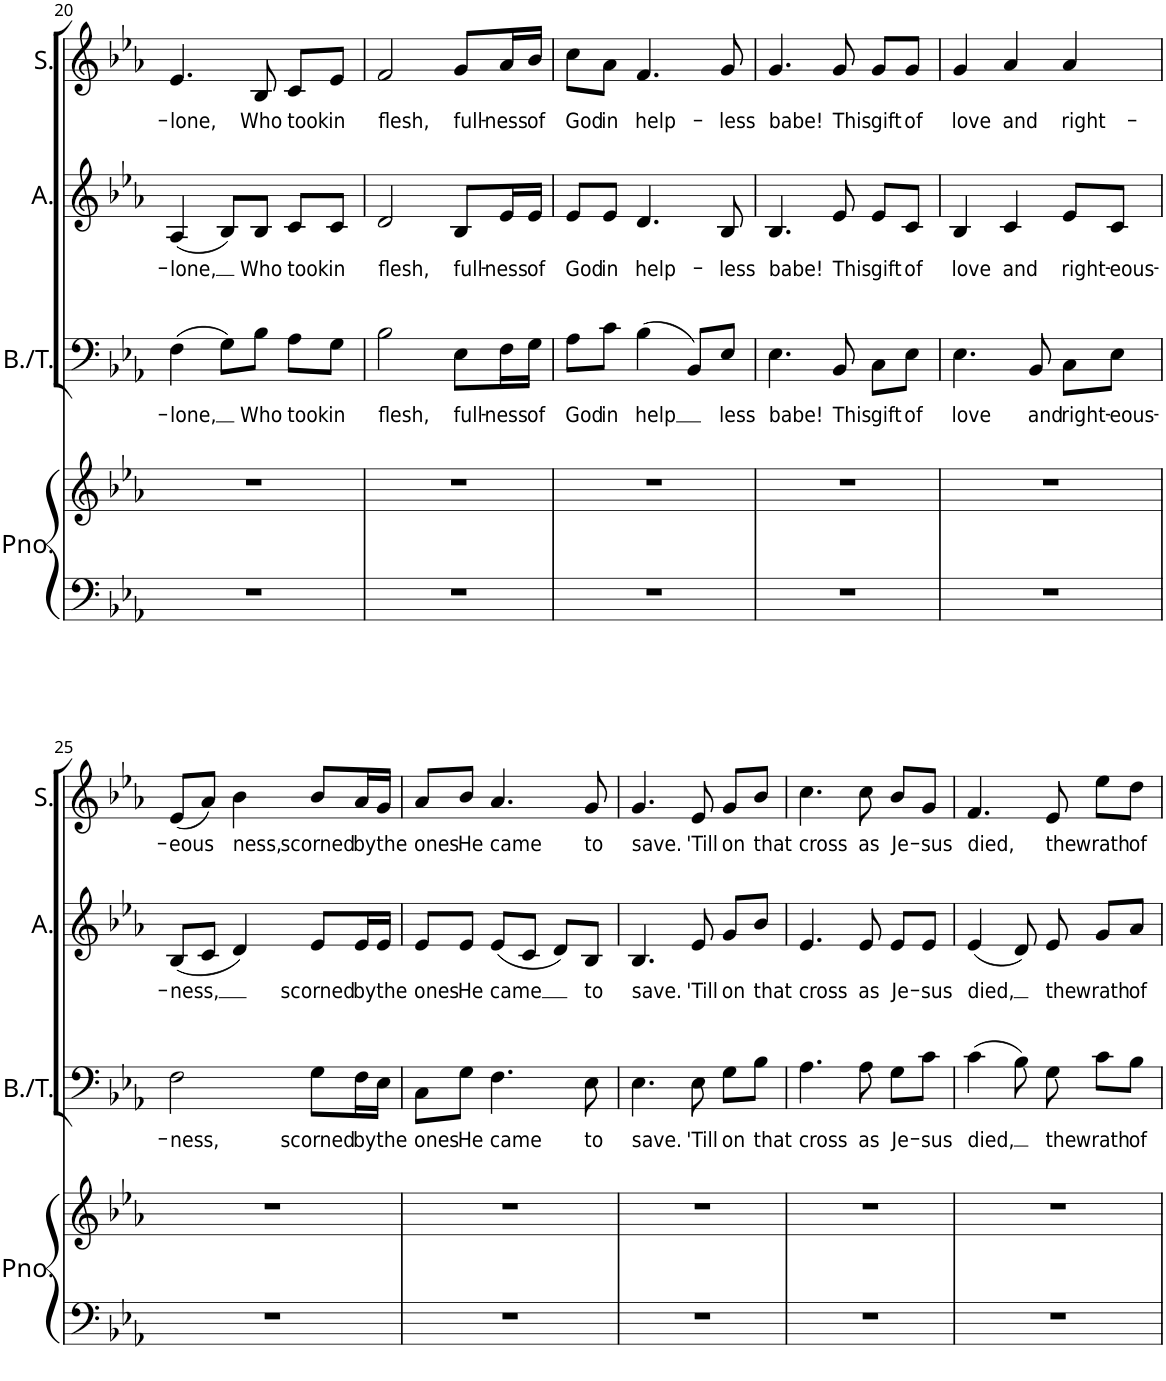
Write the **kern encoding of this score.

**kern	**kern	**kern	**text	**kern	**text	**kern	**text
*part4	*part4	*part3	*part3	*part2	*part2	*part1	*part1
*staff5	*staff4	*staff3	*staff3	*staff2	*staff2	*staff1	*staff1
*I"Pno.	*	*I"B/T	*	*I"A.	*	*I"S.	*
*I'Pno.	*	*I'B./T.	*	*I'A.	*	*I'S.	*
!!LO:PB:g=z
*clefF4	*clefG2	*clefF4	*	*clefG2	*	*clefG2	*
*k[b-e-a-]	*k[b-e-a-]	*k[b-e-a-]	*	*k[b-e-a-]	*	*k[b-e-a-]	*
*M3/4	*M3/4	*M3/4	*	*M3/4	*	*M3/4	*
=20	=20	=20	=20	=20	=20	=20	=20
!	!	!	!LO:LY:b	!	!LO:LY:b	!	!LO:LY:b
2.r	2.r	(4F\	-lone,	(4A-/	-lone,	4.e-/	-lone,
.	.	8G\L)	.	8B-/L)	.	.	.
!	!	!	!LO:LY:b	!	!LO:LY:b	!	!LO:LY:b
.	.	8B-\J	Who	8B-/J	Who	8B-/	Who
!	!	!	!LO:LY:b	!	!LO:LY:b	!	!LO:LY:b
.	.	8A-\L	took	8c/L	took	8c/L	took
!	!	!	!LO:LY:b	!	!LO:LY:b	!	!LO:LY:b
.	.	8G\J	in	8c/J	in	8e-/J	in
=21	=21	=21	=21	=21	=21	=21	=21
!	!	!	!LO:LY:b	!	!LO:LY:b	!	!LO:LY:b
2.r	2.r	2B-\	flesh,	2d/	flesh,	2f/	flesh,
!	!	!	!LO:LY:b	!	!LO:LY:b	!	!LO:LY:b
.	.	8E-\L	full-	8B-/L	full-	8g/L	full-
!	!	!	!LO:LY:b	!	!LO:LY:b	!	!LO:LY:b
.	.	16F\L	-ness	16e-/L	-ness	16a-/L	-ness
!	!	!	!LO:LY:b	!	!LO:LY:b	!	!LO:LY:b
.	.	16G\JJ	of	16e-/JJ	of	16b-/JJ	of
=22	=22	=22	=22	=22	=22	=22	=22
!	!	!	!LO:LY:b	!	!LO:LY:b	!	!LO:LY:b
2.r	2.r	8A-\L	God	8e-/L	God	8cc\L	God
!	!	!	!LO:LY:b	!	!LO:LY:b	!	!LO:LY:b
.	.	8c\J	in	8e-/J	in	8a-\J	in
!	!	!	!LO:LY:b	!	!LO:LY:b	!	!LO:LY:b
.	.	(4B-\	help	4.d/	help-	4.f/	help-
.	.	8BB-/L)	.	.	.	.	.
!	!	!	!LO:LY:b	!	!LO:LY:b	!	!LO:LY:b
.	.	8E-/J	less	8B-/	-less	8g/	-less
=23	=23	=23	=23	=23	=23	=23	=23
!	!	!	!LO:LY:b	!	!LO:LY:b	!	!LO:LY:b
2.r	2.r	4.E-\	babe!	4.B-/	babe!	4.g/	babe!
!	!	!	!LO:LY:b	!	!LO:LY:b	!	!LO:LY:b
.	.	8BB-/	This	8e-/	This	8g/	This
!	!	!	!LO:LY:b	!	!LO:LY:b	!	!LO:LY:b
.	.	8C\L	gift	8e-/L	gift	8g/L	gift
!	!	!	!LO:LY:b	!	!LO:LY:b	!	!LO:LY:b
.	.	8E-\J	of	8c/J	of	8g/J	of
=24	=24	=24	=24	=24	=24	=24	=24
!	!	!	!LO:LY:b	!	!LO:LY:b	!	!LO:LY:b
2.r	2.r	4.E-\	love	4B-/	love	4g/	love
!	!	!	!	!	!LO:LY:b	!	!LO:LY:b
.	.	.	.	4c/	and	4a-/	and
!	!	!	!LO:LY:b	!	!	!	!
.	.	8BB-/	and	.	.	.	.
!	!	!	!LO:LY:b	!	!LO:LY:b	!	!LO:LY:b
.	.	8C\L	right-	8e-/L	right-	4a-/	right-
!	!	!	!LO:LY:b	!	!LO:LY:b	!	!
.	.	8E-\J	-eous-	8c/J	-eous-	.	.
!!LO:LB:g=z
=25	=25	=25	=25	=25	=25	=25	=25
!	!	!	!LO:LY:b	!	!LO:LY:b	!	!LO:LY:b
2.r	2.r	2F\	-ness,	(8B-/L	-ness,	(8e-/L	-eous
.	.	.	.	8c/J	.	8a-/J)	.
!	!	!	!	!	!	!	!LO:LY:b
.	.	.	.	4d/)	.	4b-\	ness,
!	!	!	!LO:LY:b	!	!LO:LY:b	!	!LO:LY:b
.	.	8G\L	scorned	8e-/L	scorned	8b-/L	scorned
!	!	!	!LO:LY:b	!	!LO:LY:b	!	!LO:LY:b
.	.	16F\L	by	16e-/L	by	16a-/L	by
!	!	!	!LO:LY:b	!	!LO:LY:b	!	!LO:LY:b
.	.	16E-\JJ	the	16e-/JJ	the	16g/JJ	the
=26	=26	=26	=26	=26	=26	=26	=26
!	!	!	!LO:LY:b	!	!LO:LY:b	!	!LO:LY:b
2.r	2.r	8C\L	ones	8e-/L	ones	8a-/L	ones
!	!	!	!LO:LY:b	!	!LO:LY:b	!	!LO:LY:b
.	.	8G\J	He	8e-/J	He	8b-/J	He
!	!	!	!LO:LY:b	!	!LO:LY:b	!	!LO:LY:b
.	.	4.F\	came	(8e-/L	came	4.a-/	came
.	.	.	.	8c/J	.	.	.
.	.	.	.	8d/L)	.	.	.
!	!	!	!LO:LY:b	!	!LO:LY:b	!	!LO:LY:b
.	.	8E-\	to	8B-/J	to	8g/	to
=27	=27	=27	=27	=27	=27	=27	=27
!	!	!	!LO:LY:b	!	!LO:LY:b	!	!LO:LY:b
2.r	2.r	4.E-\	save.	4.B-/	save.	4.g/	save.
!	!	!	!LO:LY:b	!	!LO:LY:b	!	!LO:LY:b
.	.	8E-\	'Till	8e-/	'Till	8e-/	'Till
!	!	!	!LO:LY:b	!	!LO:LY:b	!	!LO:LY:b
.	.	8G\L	on	8g/L	on	8g/L	on
!	!	!	!LO:LY:b	!	!LO:LY:b	!	!LO:LY:b
.	.	8B-\J	that	8b-/J	that	8b-/J	that
=28	=28	=28	=28	=28	=28	=28	=28
!	!	!	!LO:LY:b	!	!LO:LY:b	!	!LO:LY:b
2.r	2.r	4.A-\	cross	4.e-/	cross	4.cc\	cross
!	!	!	!LO:LY:b	!	!LO:LY:b	!	!LO:LY:b
.	.	8A-\	as	8e-/	as	8cc\	as
!	!	!	!LO:LY:b	!	!LO:LY:b	!	!LO:LY:b
.	.	8G\L	Je-	8e-/L	Je-	8b-/L	Je-
!	!	!	!LO:LY:b	!	!LO:LY:b	!	!LO:LY:b
.	.	8c\J	-sus	8e-/J	-sus	8g/J	-sus
=29	=29	=29	=29	=29	=29	=29	=29
!	!	!	!LO:LY:b	!	!LO:LY:b	!	!LO:LY:b
2.r	2.r	(4c\	died,	(4e-/	died,	4.f/	died,
.	.	8B-\)	.	8d/)	.	.	.
!	!	!	!LO:LY:b	!	!LO:LY:b	!	!LO:LY:b
.	.	8G\	the	8e-/	the	8e-/	the
!	!	!	!LO:LY:b	!	!LO:LY:b	!	!LO:LY:b
.	.	8c\L	wrath	8g/L	wrath	8ee-\L	wrath
!	!	!	!LO:LY:b	!	!LO:LY:b	!	!LO:LY:b
.	.	8B-\J	of	8a-/J	of	8dd\J	of
=	=	=	=	=	=	=	=
*-	*-	*-	*-	*-	*-	*-	*-
